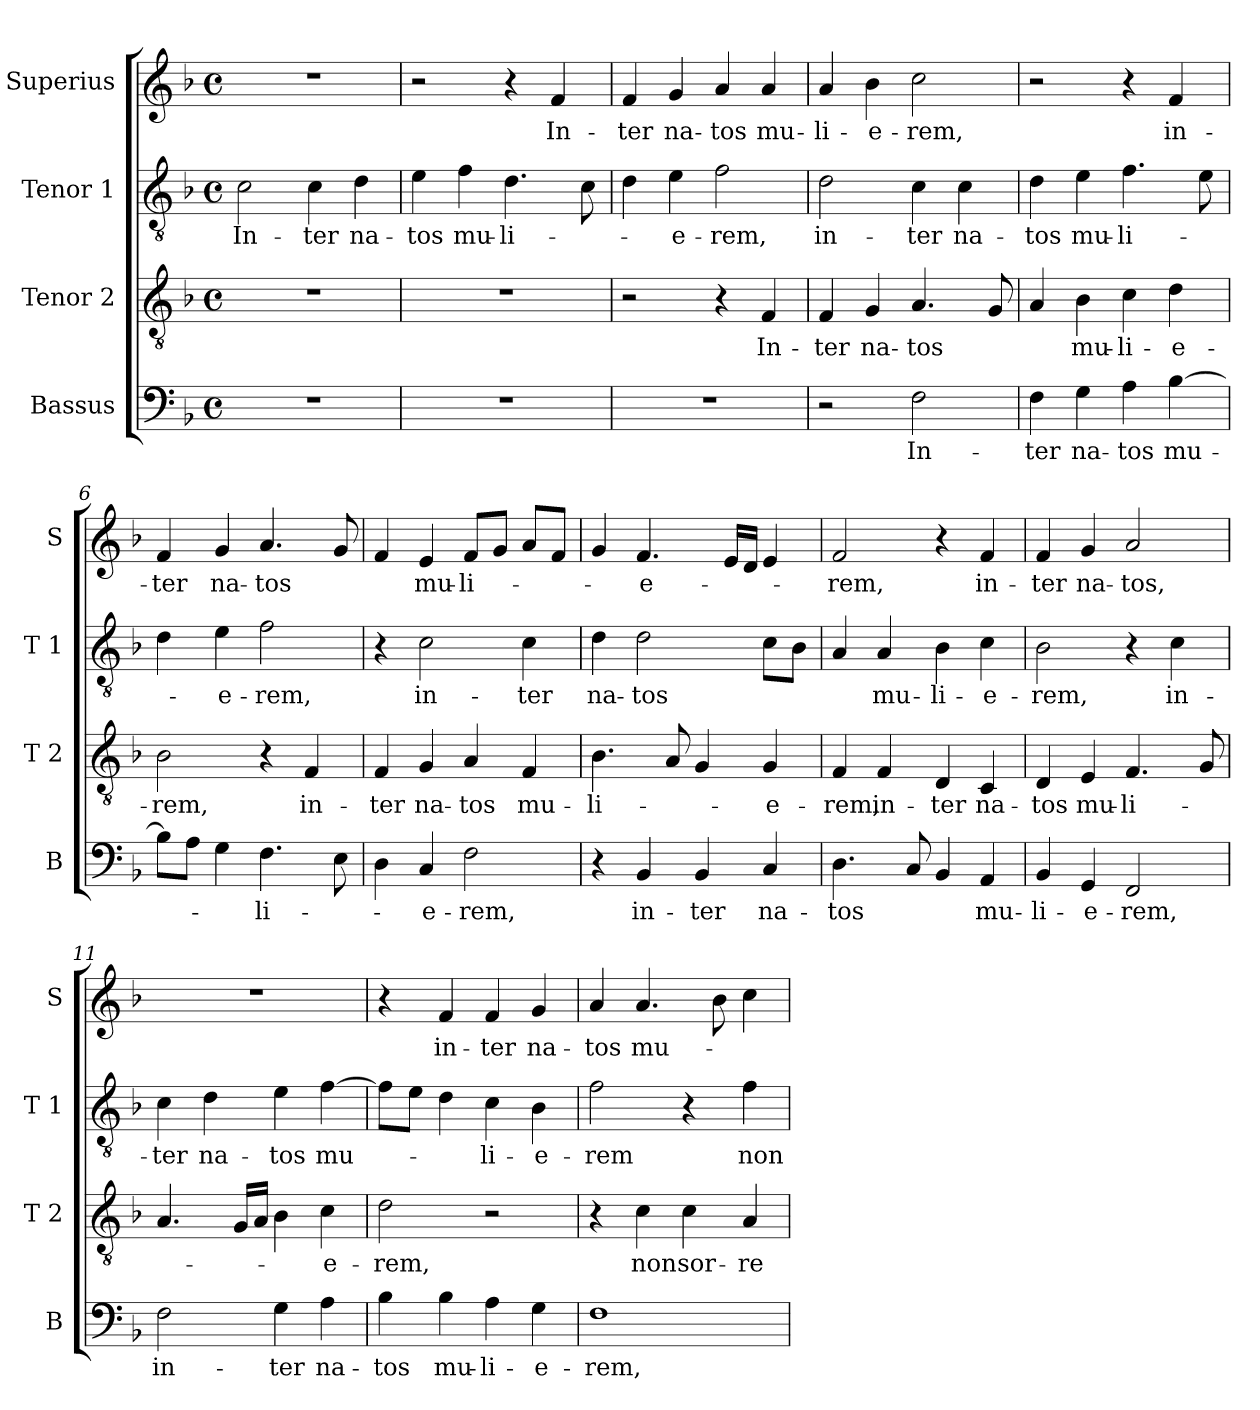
**kern	**text	**kern	**text	**kern	**text	**kern	**text
*part4	*part4	*part3	*part3	*part2	*part2	*part1	*part1
*staff4	*staff4	*staff3	*staff3	*staff2	*staff2	*staff1	*staff1
*I"Bassus	*	*I"Tenor 2	*	*I"Tenor 1	*	*I"Superius	*
*I'B	*	*I'T 2	*	*I'T 1	*	*I'S	*
*clefF4	*	*clefGv2	*	*clefGv2	*	*clefG2	*
*k[b-]	*	*k[b-]	*	*k[b-]	*	*k[b-]	*
*F:	*	*F:	*	*F:	*	*F:	*
*M4/4	*	*M4/4	*	*M4/4	*	*M4/4	*
*met(c)	*	*met(c)	*	*met(c)	*	*met(c)	*
=1	=1	=1	=1	=1	=1	=1	=1
!	!	!	!	!	!LO:LY:b	!	!
1r	.	1r	.	2c\	In-	1r	.
!	!	!	!	!	!LO:LY:b	!	!
.	.	.	.	4c\	-ter	.	.
!	!	!	!	!	!LO:LY:b	!	!
.	.	.	.	4d\	na-	.	.
=2	=2	=2	=2	=2	=2	=2	=2
!	!	!	!	!	!LO:LY:b	!	!
1r	.	1r	.	4e\	-tos	2r	.
!	!	!	!	!	!LO:LY:b	!	!
.	.	.	.	4f\	mu-	.	.
!	!	!	!	!	!LO:LY:b	!	!
.	.	.	.	4.d\	-li-	4r	.
!	!	!	!	!	!	!	!LO:LY:b
.	.	.	.	.	.	4f/	In-
.	.	.	.	8c\	.	.	.
=3	=3	=3	=3	=3	=3	=3	=3
!	!	!	!	!	!	!	!LO:LY:b
1r	.	2r	.	4d\	.	4f/	-ter
!	!	!	!	!	!LO:LY:b	!	!LO:LY:b
.	.	.	.	4e\	-e-	4g/	na-
!	!	!	!	!	!LO:LY:b	!	!LO:LY:b
.	.	4r	.	2f\	-rem,	4a/	-tos
!	!	!	!LO:LY:b	!	!	!	!LO:LY:b
.	.	4F/	In-	.	.	4a/	mu-
=4	=4	=4	=4	=4	=4	=4	=4
!	!	!	!LO:LY:b	!	!LO:LY:b	!	!LO:LY:b
2r	.	4F/	-ter	2d\	in-	4a/	-li-
!	!	!	!LO:LY:b	!	!	!	!LO:LY:b
.	.	4G/	na-	.	.	4b-\	-e-
!	!LO:LY:b	!	!LO:LY:b	!	!LO:LY:b	!	!LO:LY:b
2F\	In-	4.A/	-tos	4c\	-ter	2cc\	-rem,
!	!	!	!	!	!LO:LY:b	!	!
.	.	.	.	4c\	na-	.	.
.	.	8G/	.	.	.	.	.
=5	=5	=5	=5	=5	=5	=5	=5
!	!LO:LY:b	!	!	!	!LO:LY:b	!	!
4F\	-ter	4A/	.	4d\	-tos	2r	.
!	!LO:LY:b	!	!LO:LY:b	!	!LO:LY:b	!	!
4G\	na-	4B-\	mu-	4e\	mu-	.	.
!	!LO:LY:b	!	!LO:LY:b	!	!LO:LY:b	!	!
4A\	-tos	4c\	-li-	4.f\	-li-	4r	.
!	!LO:LY:b	!	!LO:LY:b	!	!	!	!LO:LY:b
[4B-\	mu-	4d\	-e-	.	.	4f/	in-
.	.	.	.	8e\	.	.	.
=6	=6	=6	=6	=6	=6	=6	=6
!	!	!	!LO:LY:b	!	!	!	!LO:LY:b
8B-\L]	.	2B-\	-rem,	4d\	.	4f/	-ter
8A\J	.	.	.	.	.	.	.
!	!	!	!	!	!LO:LY:b	!	!LO:LY:b
4G\	.	.	.	4e\	-e-	4g/	na-
!	!LO:LY:b	!	!	!	!LO:LY:b	!	!LO:LY:b
4.F\	-li-	4r	.	2f\	-rem,	4.a/	-tos
!	!	!	!LO:LY:b	!	!	!	!
.	.	4F/	in-	.	.	.	.
8E\	.	.	.	.	.	8g/	.
!!LO:LB:g=z
=7	=7	=7	=7	=7	=7	=7	=7
!	!	!	!LO:LY:b	!	!	!	!
4D\	.	4F/	-ter	4r	.	4f/	.
!	!LO:LY:b	!	!LO:LY:b	!	!LO:LY:b	!	!LO:LY:b
4C/	-e-	4G/	na-	2c\	in-	4e/	mu-
!	!LO:LY:b	!	!LO:LY:b	!	!	!	!LO:LY:b
2F\	-rem,	4A/	-tos	.	.	8f/L	-li-
.	.	.	.	.	.	8g/J	.
!	!	!	!LO:LY:b	!	!LO:LY:b	!	!
.	.	4F/	mu-	4c\	-ter	8a/L	.
.	.	.	.	.	.	8f/J	.
=8	=8	=8	=8	=8	=8	=8	=8
!	!	!	!LO:LY:b	!	!LO:LY:b	!	!
4r	.	4.B-\	-li-	4d\	na-	4g/	.
!	!LO:LY:b	!	!	!	!LO:LY:b	!	!LO:LY:b
4BB-/	in-	.	.	2d\	-tos	4.f/	-e-
.	.	8A/	.	.	.	.	.
!	!LO:LY:b	!	!	!	!	!	!
4BB-/	-ter	4G/	.	.	.	.	.
.	.	.	.	.	.	16e/LL	.
.	.	.	.	.	.	16d/JJ	.
!	!LO:LY:b	!	!LO:LY:b	!	!	!	!
4C/	na-	4G/	-e-	8c\L	.	4e/	.
.	.	.	.	8B-\J	.	.	.
=9	=9	=9	=9	=9	=9	=9	=9
!	!LO:LY:b	!	!LO:LY:b	!	!	!	!LO:LY:b
4.D\	-tos	4F/	-rem,	4A/	.	2f/	-rem,
!	!	!	!LO:LY:b	!	!LO:LY:b	!	!
.	.	4F/	in-	4A/	mu-	.	.
8C/	.	.	.	.	.	.	.
!	!	!	!LO:LY:b	!	!LO:LY:b	!	!
4BB-/	.	4D/	-ter	4B-\	-li-	4r	.
!	!LO:LY:b	!	!LO:LY:b	!	!LO:LY:b	!	!LO:LY:b
4AA/	mu-	4C/	na-	4c\	-e-	4f/	in-
=10	=10	=10	=10	=10	=10	=10	=10
!	!LO:LY:b	!	!LO:LY:b	!	!LO:LY:b	!	!LO:LY:b
4BB-/	-li-	4D/	-tos	2B-\	-rem,	4f/	-ter
!	!LO:LY:b	!	!LO:LY:b	!	!	!	!LO:LY:b
4GG/	-e-	4E/	mu-	.	.	4g/	na-
!	!LO:LY:b	!	!LO:LY:b	!	!	!	!LO:LY:b
2FF/	-rem,	4.F/	-li-	4r	.	2a/	-tos,
!	!	!	!	!	!LO:LY:b	!	!
.	.	.	.	4c\	in-	.	.
.	.	8G/	.	.	.	.	.
=11	=11	=11	=11	=11	=11	=11	=11
!	!LO:LY:b	!	!	!	!LO:LY:b	!	!
2F\	in-	4.A/	.	4c\	-ter	1r	.
!	!	!	!	!	!LO:LY:b	!	!
.	.	.	.	4d\	na-	.	.
.	.	16G/LL	.	.	.	.	.
.	.	16A/JJ	.	.	.	.	.
!	!LO:LY:b	!	!	!	!LO:LY:b	!	!
4G\	-ter	4B-\	.	4e\	-tos	.	.
!	!LO:LY:b	!	!LO:LY:b	!	!LO:LY:b	!	!
4A\	na-	4c\	-e-	[4f\	mu-	.	.
=12	=12	=12	=12	=12	=12	=12	=12
!	!LO:LY:b	!	!LO:LY:b	!	!	!	!
4B-\	-tos	2d\	-rem,	8f\L]	.	4r	.
.	.	.	.	8e\J	.	.	.
!	!LO:LY:b	!	!	!	!	!	!LO:LY:b
4B-\	mu-	.	.	4d\	.	4f/	in-
!	!LO:LY:b	!	!	!	!LO:LY:b	!	!LO:LY:b
4A\	-li-	2r	.	4c\	-li-	4f/	-ter
!	!LO:LY:b	!	!	!	!LO:LY:b	!	!LO:LY:b
4G\	-e-	.	.	4B-\	-e-	4g/	na-
!!LO:LB:g=z
=13	=13	=13	=13	=13	=13	=13	=13
!	!LO:LY:b	!	!	!	!LO:LY:b	!	!LO:LY:b
1F	-rem,	4r	.	2f\	-rem	4a/	-tos
!	!	!	!LO:LY:b	!	!	!	!LO:LY:b
.	.	4c\	non	.	.	4.a/	mu-
!	!	!	!LO:LY:b	!	!	!	!
.	.	4c\	sor-	4r	.	.	.
.	.	.	.	.	.	8b-\	.
!	!	!	!LO:LY:b	!	!LO:LY:b	!	!
.	.	4A/	-re-	4f\	non	4cc\	.
=	=	=	=	=	=	=	=
*-	*-	*-	*-	*-	*-	*-	*-
